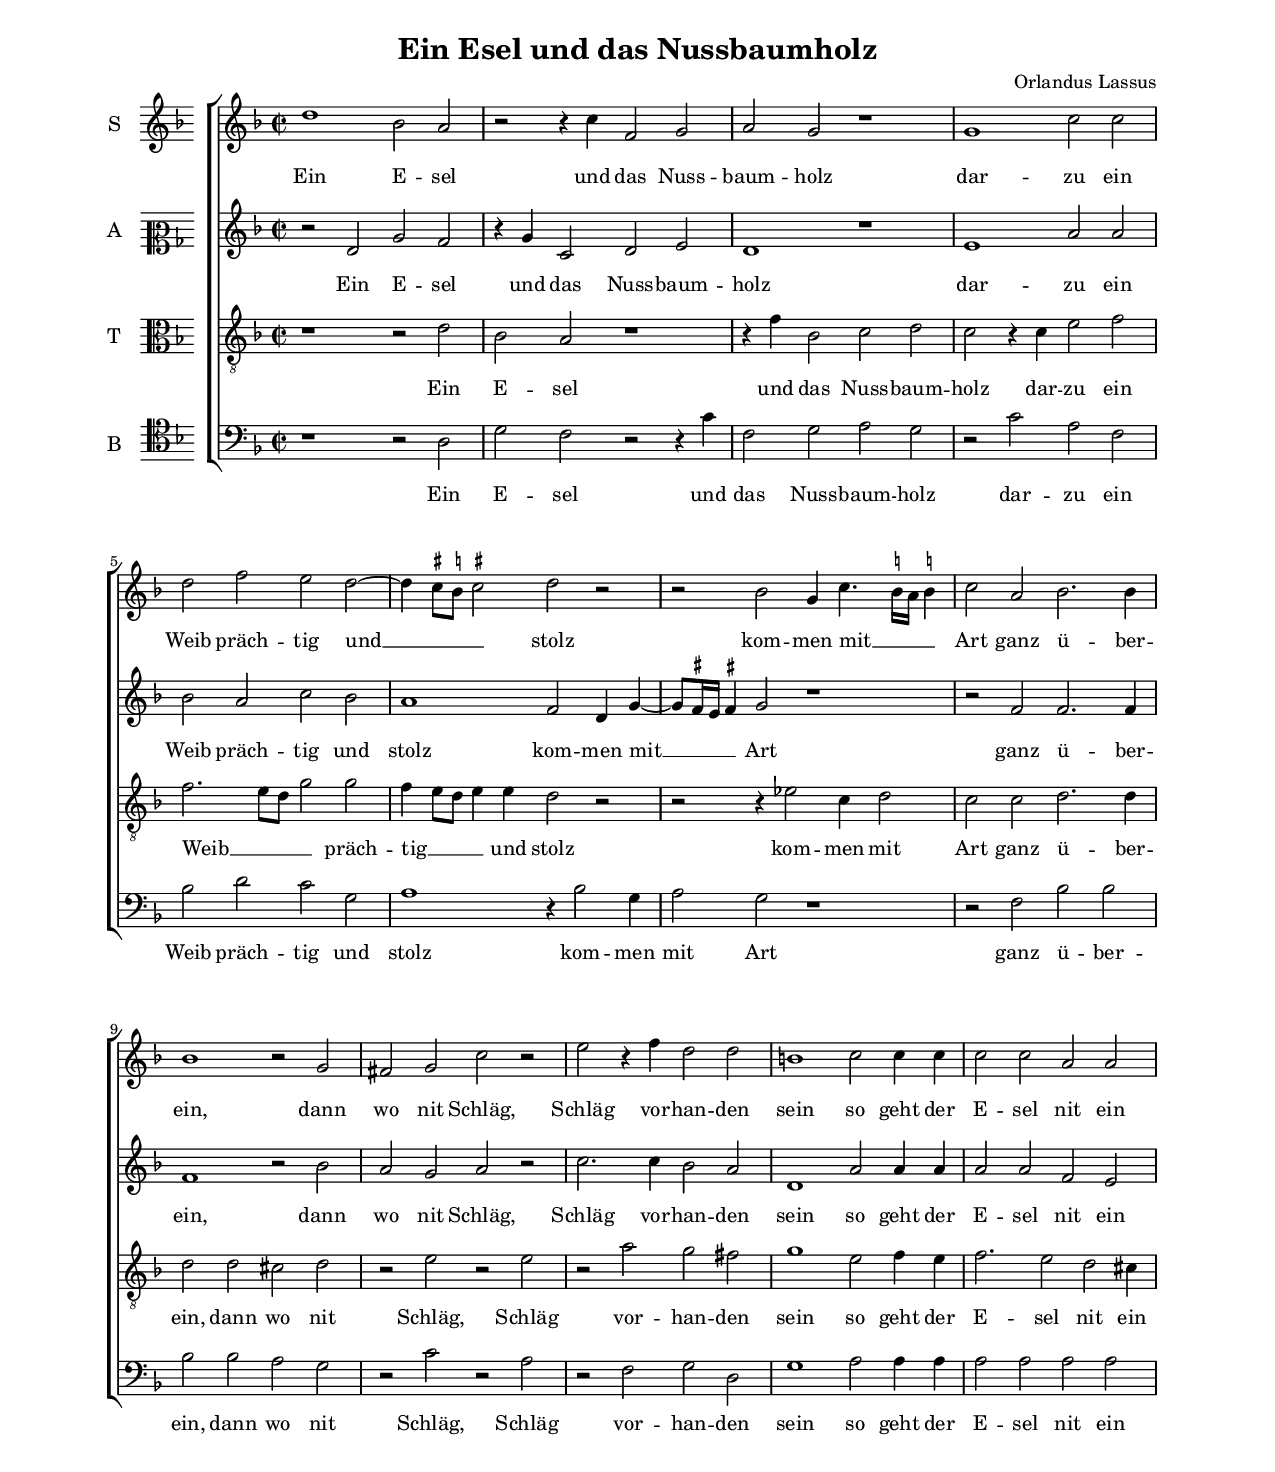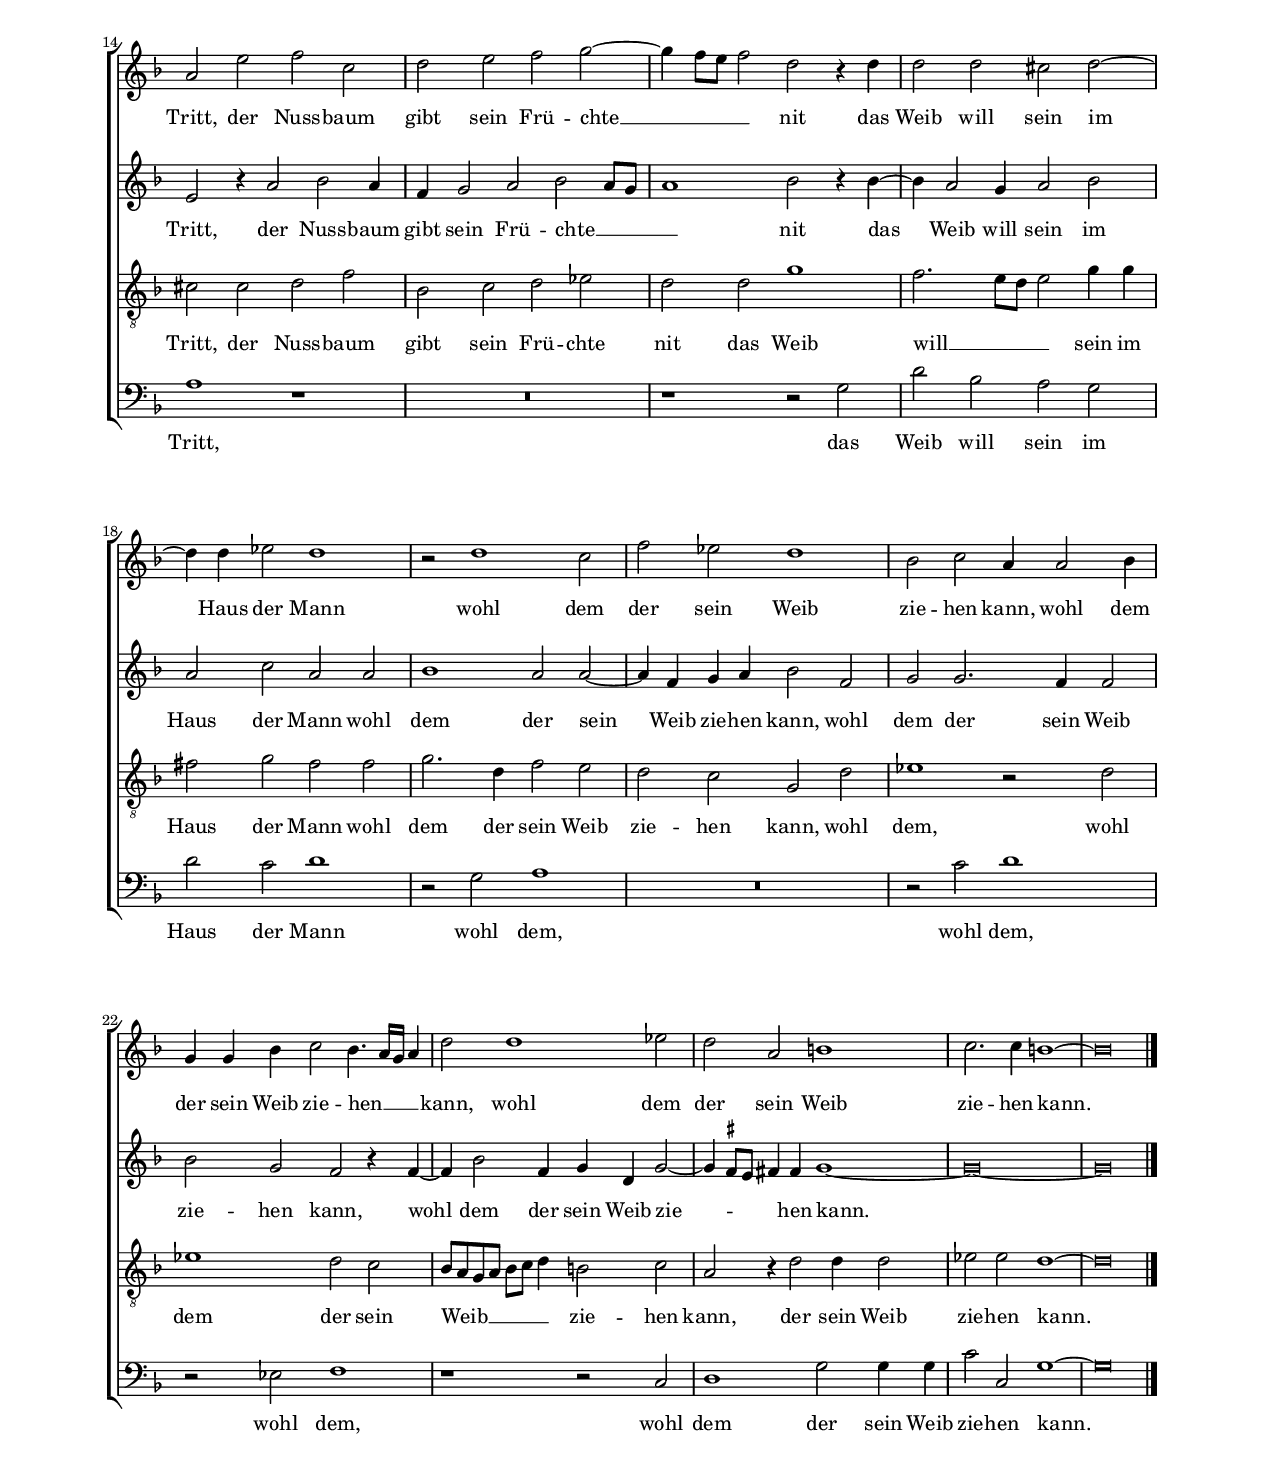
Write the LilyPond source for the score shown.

\header
{
  title="Ein Esel und das Nussbaumholz"
  composer="Orlandus Lassus"
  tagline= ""
}

\version "2.18.2"
\include "deutsch.ly"
#(set-global-staff-size 16)
#(set-default-paper-size "letter")
#(ly:set-option 'point-and-click #f)

	
global = {
	\key f \major
	\time 2/2 \set Score.measureLength = #(ly:make-moment 2/1)
	}

	ficta = { \once \set suggestAccidentals = ##t }
	
	forget = #(define-music-function (parser location music) (ly:music?) #{
		\accidentalStyle forget
		$music
		\accidentalStyle default
		#})
	
	m = \melisma
	me = \melismaEnd


\paper
	{
	top-margin = 2 \cm
	bottom-margin = 2 \cm
	left-margin = 2 \cm
	right-margin = 2 \cm
	ragged-bottom = ##f
	ragged-last-bottom = ##f
	print-page-number = ##f
	system-system-spacing = #'((basic-distance . 17) (minimum-distance . 13) (padding . 5) (strechability . 150))
	systems-per-page = 3
%	min-systems-per-page = 3
%	oddHeaderMarkup = \markup { \fill-line { \null \null \column \right-align { \fontsize #1 \fromproperty #'page:page-number-string \null } } }
%	evenHeaderMarkup = \markup { \column \right-align { \fontsize #1 \fromproperty #'page:page-number-string \null } }
	}


incipitcantus = \markup { \score {
	{
	\set Staff.instrumentName = \markup { \fontsize #1 "S" }
	\key f \major
	\clef violin
	s4 \bar ""
	}
	\layout  {
	raggedright = ##t
	indent = 0.8 \cm
	line-width = 1.6 \cm
	\context { \Staff \remove Time_signature_engraver }
	\override Staff.Clef.Y-extent = #'(0 . 0)
	}} \hspace #1 }
	
      
incipitaltus = \markup { \score {
	{
	\set Staff.instrumentName = \markup { \fontsize #1 "A" }
	\key f \major
	\clef mezzosoprano
	s4 \bar ""
	}
	\layout  {
	raggedright = ##t
	indent = 0.8 \cm
	line-width = 1.6 \cm
	\context { \Staff \remove Time_signature_engraver }
	\override Staff.Clef.Y-extent = #'(0 . 0)
	}} \hspace #1 }


incipittenor = \markup { \score {
	{
	\set Staff.instrumentName = \markup { \fontsize #1 "T" }
	\key f \major
	\clef alto
	s4 \bar ""
	}
	\layout  {
	raggedright = ##t
	indent = 0.8 \cm
	line-width = 1.6 \cm
	\context { \Staff \remove Time_signature_engraver }
	\override Staff.Clef.Y-extent = #'(0 . 0)
	}} \hspace #1 }


incipitbassus = \markup { \score {
	{
	\set Staff.instrumentName = \markup { \fontsize #1 "B" }
	\key f \major
	\clef tenor
	s4 \bar ""
	}
	\layout  {
	raggedright = ##t
	indent = 0.8 \cm
	line-width = 1.6 \cm
	\context { \Staff \remove Time_signature_engraver }
	\override Staff.Clef.Y-extent = #'(0 . 0)
	}} \hspace #1 }


cantus =  \relative c''
	{
	d1 b2 a
	r2 r4 c f,2 g
	a2 g r1
	g1 c2 c
%5
	d2 f e d~ |
	d4 \ficta cis8 \ficta h \ficta cis!2 d r
	r2 b g4 c4. \stemDown \ficta h16 a \stemNeutral \ficta h!4
	c2 a b2. b4
	b1 r2 g
%10
	fis2 g c r |
	e2 r4 f d2 d
	h1 c2 c4 c
	c2 c a a
	a2 e' f c
%15
	d2 e f g~ |
	g4 f8 e f2 d r4 d
	d2 d cis d~
	d4 d es2 d1
	r2 d1 c2
%20
	f es d1 |
	b2 c a4 a2 b4
	g4 g b c2 b4. a16 g a4
	d2 d1 es2
	d2 a h1
%25
	c2. c4 h1~
	h\breve \bar "|." |
	}


altus =  \relative c'
        {
	r2 d g f
	r4 g c,2 d e
	d1 r
	e1 a2 a
%5
	b2 a c b |
	a1 f2 d4 g~
	g8 \ficta fis16 e \ficta fis!4 g2 r1
	r2 f f2. f4
	f1 r2 b
%10
	a2 g a r |
	c2. c4 b2 a
	d,1 a'2 a4 a
	a2 a f e
	e2 r4 a2 b a4
%15
	f4 g2 a2 b a8 g |
	a1 b2 r4 b~
	b4 a2 g4 a2 b
	a2 c a a
	b1 a2 a~
%20
	a4 f g a b2 f |
	g2 g2. f4 f2
	b2 g f r4 f~
	f4 b2 f4 g d g2~
	g4 \ficta fis8 e fis!4 fis g1~
%25
	g\breve~
	g\breve |
	}


tenor =  \relative c'
	{
	r1 r2 d
	b2 a r1
	r4 f' b,2 c d
	c2 r4 c e2 f
%5
	f2. e8 d g2 g |
	f4 e8 d e4 e d2 r
	r2 r4 es2 c4 d2
	c2 c d2. d4
	d2 d cis d
%10
	r2 e r e |
	r2 a g fis
	g1 e2 f4 e
	f2. e2 d2 cis4
	cis2 cis d f
%15
	b,2 c d es |
	d2 d g1
	f2. e8 d e2 g4 g
	fis2 g fis fis
	g2. d4 f2 e
%20
	d2 c g d' |
	es1 r2 d
	es1 d2 c
	b8 a g a b[ c] d4 h2 c
	a2 r4 d2 d4 d2
%25
	es2 es d1~ |
	d\breve |
	}


bassus  =  \relative c
	{
	r1 r2 d
	g2 f r r4 c'
	f,2 g a g
	r2 c a f
%5
	b2 d c g |
	a1 r4 b2 g4
	a2 g r1
	r2 f b b
	b2 b a g
%10
	r2 c r a |
	r2 f g d
	g1 a2 a4 a
	a2 a a a
	a1 r
%15
	R\breve |
	r1 r2 g
	d'2 b a g
	d'2 c d1
	r2 g, a1
%20
	R\breve |
	r2 c d1
	r2 es, f1
	r1 r2 c
	d1 g2 g4 g
%25
	c2 c, g'1~
	g\breve |
	}

lyricscantus = \lyricmode {
	Ein E -- sel und das Nuss -- baum -- holz
	dar -- zu ein Weib präch -- tig und __ _ _ _ stolz
	kom -- men mit __ _ _ _ Art ganz ü -- ber -- ein,
	dann wo nit Schläg,
	Schläg vor -- han -- den sein
	so geht der E -- sel nit ein Tritt,
	der Nuss -- baum gibt sein Frü -- chte __ _ _ _ nit
	das Weib will sein im Haus der Mann
	wohl dem der sein Weib zie -- hen kann,
	wohl dem der sein Weib zie -- hen __ _ _ _ kann,
	wohl dem der sein Weib zie -- hen kann.
	}


lyricsaltus = \lyricmode {
	Ein E -- sel und das Nuss -- baum -- holz
	dar -- zu ein Weib präch -- tig und stolz
	kom -- men mit __ _ _ _ Art ganz ü -- ber -- ein,
	dann wo nit Schläg,
	Schläg vor -- han -- den sein
	so geht der E -- sel nit ein Tritt,
	der Nuss -- baum gibt sein Frü -- chte __ _ _ _ nit
	das Weib will sein im Haus der Mann
	wohl dem der sein Weib zie -- hen kann,
	wohl dem der sein Weib zie -- hen kann,
	wohl dem der sein Weib zie -- _ _ _ hen kann.
	}


lyricstenor = \lyricmode {
	Ein E -- sel und das Nuss -- baum -- holz
	dar -- zu ein Weib __ _ _ _ präch -- tig __ _ _ _ und stolz
	kom -- men mit Art ganz ü -- ber -- ein,
	dann wo nit Schläg,
	Schläg vor -- han -- den sein
	so geht der E -- sel nit ein Tritt,
	der Nuss -- baum gibt sein Frü -- chte nit
	das Weib will __ _ _ _ sein im Haus der Mann
	wohl dem der sein Weib zie -- hen kann,
	wohl dem,
	wohl dem der sein Weib __ _ _ _ _ _ _ zie -- hen kann,
	der sein Weib zie -- hen kann.
	}


lyricsbassus = \lyricmode {
	Ein E -- sel und das Nuss -- baum -- holz
	dar -- zu ein Weib präch -- tig und stolz
	kom -- men mit Art ganz ü -- ber -- ein,
	dann wo nit Schläg,
	Schläg vor -- han -- den sein
	so geht der E -- sel nit ein Tritt,
	das Weib will sein im Haus der Mann
	wohl dem,
	wohl dem,
	wohl dem,
	wohl dem der sein Weib zie -- hen kann.
	}


\score
{  
	% \transpose {
	\new ChoirStaff \with { \override StaffGrouper.staff-staff-spacing.basic-distance = #12.5 }
	<<

	\new Staff << \global
	\new Voice="v1" {
		\set Staff.instrumentName=\incipitcantus
		\set Staff.midiInstrument = "reed organ"
		\clef "violin"
		\cantus }
	\new Lyrics \lyricsto "v1" {\lyricscantus }
	>>


	\new Staff << \global
	\new Voice="v2" {
		\set Staff.instrumentName=\incipitaltus
		\set Staff.midiInstrument = "reed organ"
		\clef "violin" 
		\altus}
	\new Lyrics \lyricsto "v2" {\lyricsaltus }
	>>


	\new Staff << \global
	\new Voice="v3" {
		\set Staff.instrumentName=\incipittenor
		\set Staff.midiInstrument = "reed organ"
		\clef "G_8"
		\tenor }
	\new Lyrics \lyricsto "v3" {\lyricstenor }
	>>


	\new Staff << \global
	\new Voice="v4" {
		\set Staff.instrumentName=\incipitbassus
		\set Staff.midiInstrument = "reed organ"
		\clef "bass" 
		\bassus }
	\new Lyrics \lyricsto "v4" {\lyricsbassus}
	>>

	>>
	% } % transpose

	\layout
	{
	indent = 1.7 \cm
	\context { \Lyrics \override VerticalAxisGroup.nonstaff-relatedstaff-spacing.padding = #2 }
	\context { \Staff \override TimeSignature.break-visibility = #end-of-line-invisible }
%	\context { \Staff \override InstrumentName.X-offset = #'-25 }
	\context { \Voice \override Slur.transparent = ##t }
%	\context { \Voice \override AccidentalSuggestion.avoid-slur = #'ignore }
%	\context { \Voice \override AccidentalSuggestion.outside-staff-priority = ##f }
%	\context { \Score \override BarNumber.padding = #2 }
	\context { \Voice \override NoteHead.style = #'baroque }
	}

\midi
	{
    	\tempo 2 = 90
	}
	
}


% EOF